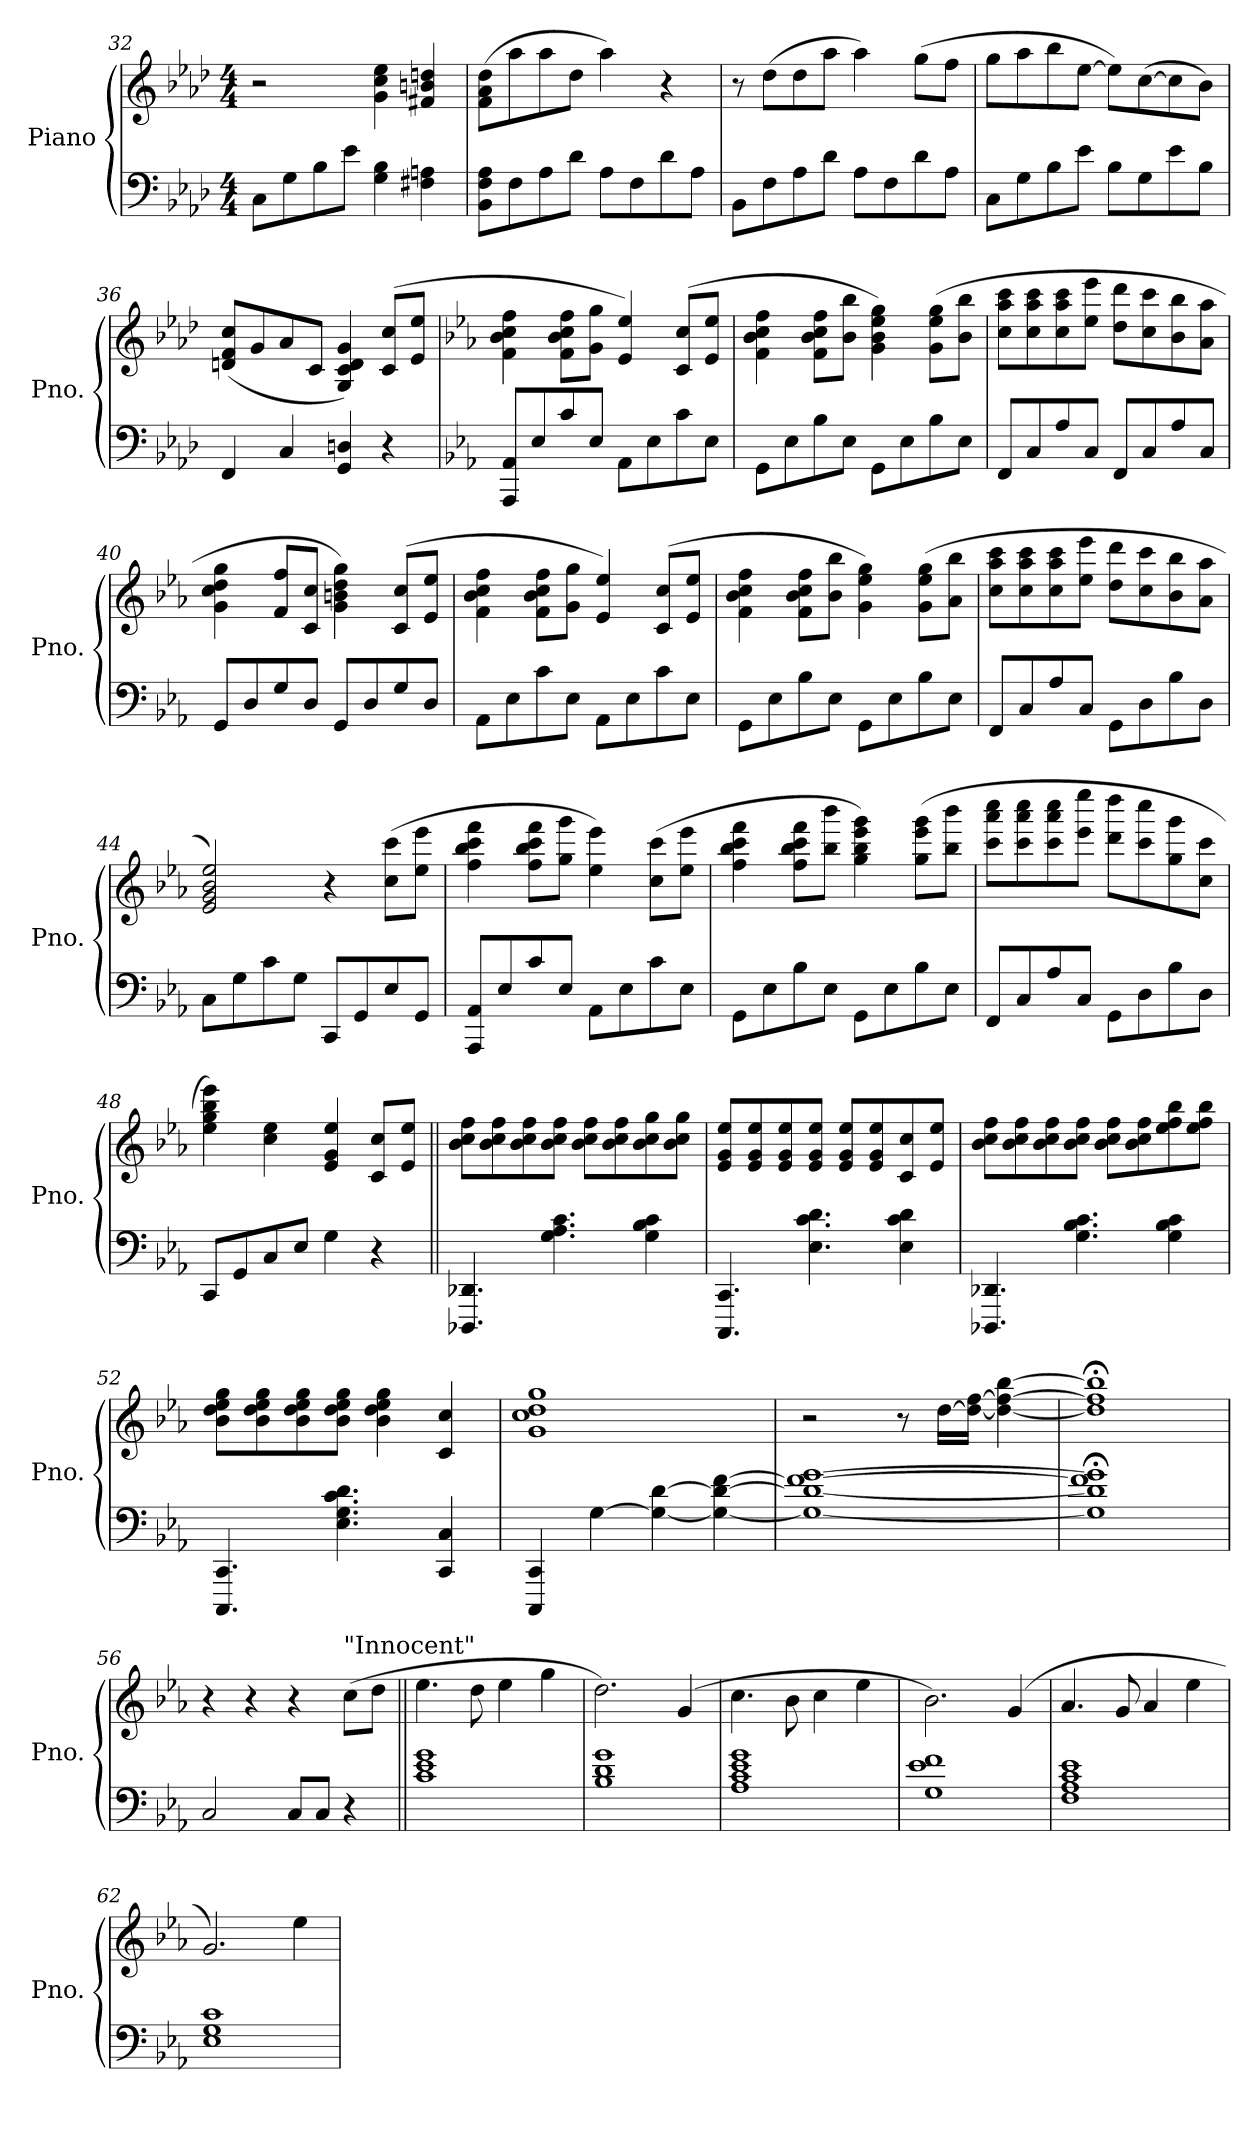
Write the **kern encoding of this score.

**kern	**kern
*part1	*part1
*staff2	*staff1
*I"Piano	*
*I'Pno.	*
*clefF4	*clefG2
*k[b-e-a-d-]	*k[b-e-a-d-]
*M4/4	*M4/4
=32	=32
8C\L	2r
8G\	.
8B-\	.
8e-\J	.
4G\ 4B-\	4g\ 4cc\ 4ee-\
4F#X\ 4An\	4f#X/ 4bn/ 4ddn/
=33	=33
8BB-\ 8F\ 8A-\L	(8f\ 8a-\ 8dd-\L
8F\	8aa-\
8A-\	8aa-\
8d-\J	8dd-\J
8A-\L	4aa-\)
8F\	.
8d-\	4r
8A-\J	.
!!LO:LB:g=z
=34	=34
8BB-\L	8r
8F\	(8dd-\L
8A-\	8dd-\
8d-\J	8aa-\J
8A-\L	4aa-\)
8F\	.
8d-\	(8gg\L
8A-\J	8ff\J
=35	=35
8C\L	8gg\L
8G\	8aa-\
8B-\	8bb-\
8e-\J	[8ee-\J
8B-\L	8ee-\L])
8G\	([8cc\
8e-\	8cc\]
8B-\J	8b-\J)
=36	=36
4FF/	(8dn/ 8f/ 8cc/L
.	8g/
4C/	8a-/
.	8c/J
4GG/ 4Dn/	4G/ 4c/ 4d/ 4g/)
4r	(8c/ 8cc/L
.	8e-/ 8ee-/J
=37	=37
*k[b-e-a-]	*k[b-e-a-]
8AAA-/ 8AA-/L	4f\ 4b-\ 4cc\ 4ff\
8E-/	.
8c/	8f\ 8b-\ 8cc\ 8ff\L
8E-/J	8g\ 8gg\J
8AA-\L	4e-/ 4ee-/)
8E-\	.
8c\	(8c/ 8cc/L
8E-\J	8e-/ 8ee-/J
!!LO:LB:g=z
=38	=38
8GG\L	4f\ 4b-\ 4cc\ 4ff\
8E-\	.
8B-\	8f\ 8b-\ 8cc\ 8ff\L
8E-\J	8b-\ 8bb-\J
8GG\L	4g\ 4b-\ 4ee-\ 4gg\)
8E-\	.
8B-\	(8g\ 8ee-\ 8gg\L
8E-\J	8b-\ 8bb-\J
=39	=39
8FF/L	8cc\ 8aa-\ 8ccc\L
8C/	8cc\ 8aa-\ 8ccc\
8A-/	8cc\ 8aa-\ 8ccc\
8C/J	8ee-\ 8eee-\J
8FF/L	8dd\ 8ddd\L
8C/	8cc\ 8ccc\
8A-/	8b-\ 8bb-\
8C/J	8a-\ 8aa-\J
=40	=40
8GG/L	4g\ 4cc\ 4dd\ 4gg\
8D/	.
8G/	8f/ 8ff/L
8D/J	8c/ 8cc/J
8GG/L	4g\ 4bn\ 4dd\ 4gg\)
8D/	.
8G/	(8c/ 8cc/L
8D/J	8e-/ 8ee-/J
=41	=41
8AA-\L	4f\ 4b-\ 4cc\ 4ff\
8E-\	.
8c\	8f\ 8b-\ 8cc\ 8ff\L
8E-\J	8g\ 8gg\J
8AA-\L	4e-/ 4ee-/)
8E-\	.
8c\	(8c/ 8cc/L
8E-\J	8e-/ 8ee-/J
!!LO:LB:g=z
=42	=42
8GG\L	4f\ 4b-\ 4cc\ 4ff\
8E-\	.
8B-\	8f\ 8b-\ 8cc\ 8ff\L
8E-\J	8b-\ 8bb-\J
8GG\L	4g\ 4ee-\ 4gg\)
8E-\	.
8B-\	(8g\ 8ee-\ 8gg\L
8E-\J	8a-\ 8bb-\J
=43	=43
8FF/L	8cc\ 8aa-\ 8ccc\L
8C/	8cc\ 8aa-\ 8ccc\
8A-/	8cc\ 8aa-\ 8ccc\
8C/J	8ee-\ 8eee-\J
8GG\L	8dd\ 8ddd\L
8D\	8cc\ 8ccc\
8B-\	8b-\ 8bb-\
8D\J	8a-\ 8aa-\J
=44	=44
8C\L	2e-/ 2g/ 2b-/ 2ee-/)
8G\	.
8c\	.
8G\J	.
8CC/L	4r
8GG/	.
8E-/	(8cc\ 8ccc\L
8GG/J	8ee-\ 8eee-\J
=45	=45
8AAA-/ 8AA-/L	4ff\ 4bb-\ 4ccc\ 4fff\
8E-/	.
8c/	8ff\ 8bb-\ 8ccc\ 8fff\L
8E-/J	8gg\ 8ggg\J
8AA-\L	4ee-\ 4eee-\)
8E-\	.
8c\	(8cc\ 8ccc\L
8E-\J	8ee-\ 8eee-\J
!!LO:PB:g=z
=46	=46
8GG\L	4ff\ 4bb-\ 4ccc\ 4fff\
8E-\	.
8B-\	8ff\ 8bb-\ 8ccc\ 8fff\L
8E-\J	8bb-\ 8bbb-\J
8GG\L	4gg\ 4bb-\ 4eee-\ 4ggg\)
8E-\	.
8B-\	(8gg\ 8eee-\ 8ggg\L
8E-\J	8bb-\ 8bbb-\J
=47	=47
8FF/L	8ccc\ 8aaa-\ 8cccc\L
8C/	8ccc\ 8aaa-\ 8cccc\
8A-/	8ccc\ 8aaa-\ 8cccc\
8C/J	8eee-\ 8eeee-\J
8GG\L	8ddd\ 8dddd\L
8D\	8ccc\ 8cccc\
8B-\	8gg\ 8ggg\
8D\J	8cc\ 8ccc\J
=48	=48
8CC/L	4ee-\ 4gg\ 4bb-\ 4eee-\)
8GG/	.
8C/	4cc\ 4ee-\
8E-/J	.
4G\	4e-/ 4g/ 4ee-/
4r	8c/ 8cc/L
.	8e-/ 8ee-/J
=49||	=49||
4.DDD-X/ 4.DD-X/	8b-\ 8cc\ 8ff\L
.	8b-\ 8cc\ 8ff\
.	8b-\ 8cc\ 8ff\
4.G\ 4.A-\ 4.c\	8b-\ 8cc\ 8ff\J
.	8b-\ 8cc\ 8ff\L
.	8b-\ 8cc\ 8ff\
4G\ 4B-\ 4c\	8b-\ 8cc\ 8gg\
.	8b-\ 8cc\ 8gg\J
!!LO:LB:g=z
=50	=50
4.CCC/ 4.CC/	8e-/ 8g/ 8ee-/L
.	8e-/ 8g/ 8ee-/
.	8e-/ 8g/ 8ee-/
4.E-\ 4.c\ 4.d\	8e-/ 8g/ 8ee-/J
.	8e-/ 8g/ 8ee-/L
.	8e-/ 8g/ 8ee-/
4E-\ 4c\ 4d\	8c/ 8cc/
.	8e-/ 8ee-/J
=51	=51
4.DDD-X/ 4.DD-X/	8b-\ 8cc\ 8ff\L
.	8b-\ 8cc\ 8ff\
.	8b-\ 8cc\ 8ff\
4.G\ 4.B-\ 4.c\	8b-\ 8cc\ 8ff\J
.	8b-\ 8cc\ 8ff\L
.	8b-\ 8cc\ 8ff\
4G\ 4B-\ 4c\	8ee-\ 8ff\ 8bb-\
.	8ee-\ 8ff\ 8bb-\J
=52	=52
4.CCC/ 4.CC/	8b-\ 8dd\ 8ee-\ 8gg\L
.	8b-\ 8dd\ 8ee-\ 8gg\
.	8b-\ 8dd\ 8ee-\ 8gg\
4.E-\ 4.G\ 4.c\ 4.d\	8b-\ 8dd\ 8ee-\ 8gg\J
.	4b-\ 4dd\ 4ee-\ 4gg\
4CC/ 4C/	4c/ 4cc/
=53	=53
4CCC/ 4CC/	1g 1cc 1dd 1gg
[4G\	.
4G\_ [4d\	.
4G\_ 4d\_ [4f\	.
=54	=54
1G_ 1d_ 1f_ [1g	2r
.	8r
.	[16dd\LL
.	16dd\_ [16ff\JJ
.	4dd\_ 4ff\_ [4bb-\
!!LO:LB:g=z
=55	=55
1G];< 1d];< 1f];< 1g];<	1dd];< 1ff];< 1bb-];<
=56	=56
2C/	4r
.	4r
8C/L	4r
8C/J	.
!	!LO:TX:a:t="Innocent"
4r	(8cc\L
.	8dd\J
=57||	=57||
1c 1e- 1g	4.ee-\
.	8dd\
.	4ee-\
.	4gg\
=58	=58
1B- 1d 1g	2.dd\)
.	(4g/
=59	=59
1A- 1c 1e- 1g	4.cc\
.	8b-\
.	4cc\
.	4ee-\
=60	=60
1G 1e- 1f	2.b-\)
.	(4g/
=61	=61
1F 1A- 1c 1e-	4.a-/
.	8g/
.	4a-/
.	4ee-\
=62	=62
1E- 1G 1c	2.g/)
.	4ee-\
=	=
*-	*-
